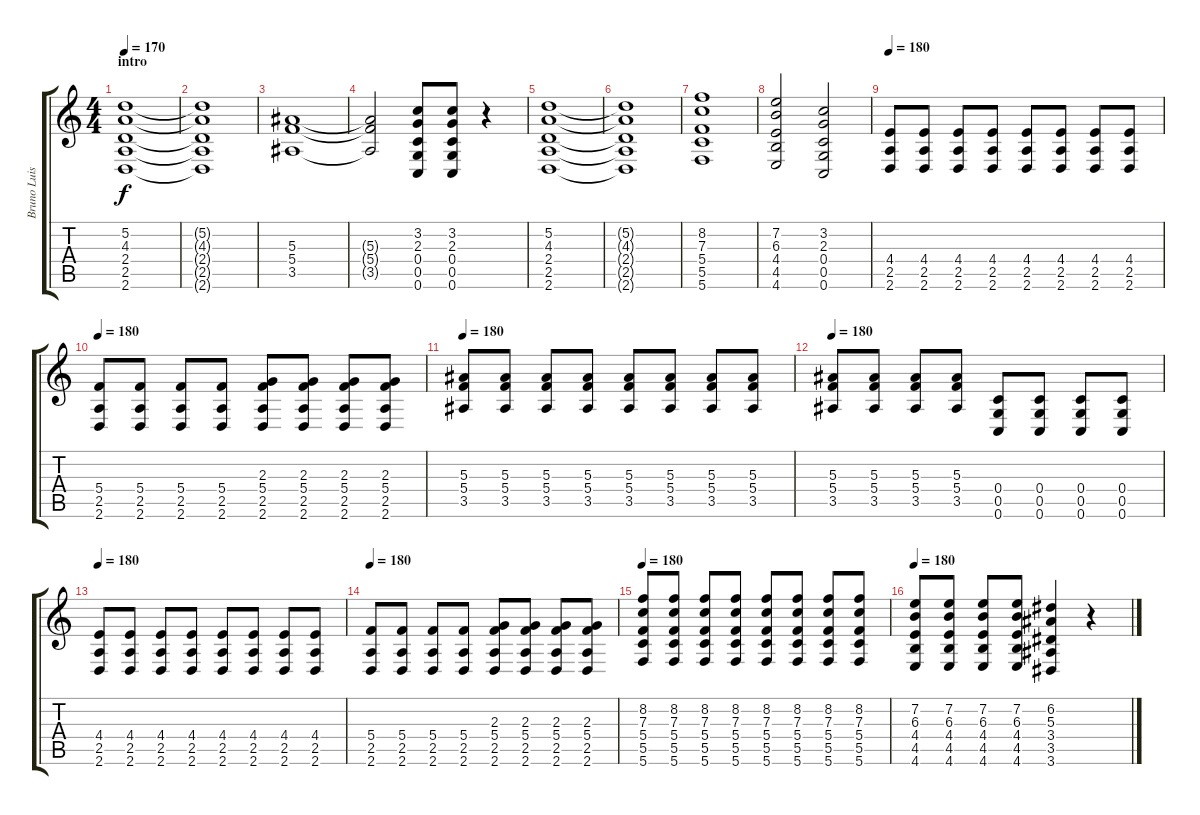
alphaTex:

\track ("Bruno Luis" "Bruno Luis") {instrument distortionguitar}
\staff {score tabs}
\tuning (D4 A3 F3 C3 G2 C2) {hide}
\ts (4 4)
\section ("" "intro")
\tempo 170
\clef g2
\ks c
(5.2 4.3 2.4 2.5 2.6).1{dy f instrument distortionguitar} |
(5.2{t} 4.3{t} 2.4{t} 2.5{t} 2.6{t}).1 |
(5.3 5.4 3.5).1 |
(5.3{t} 5.4{t} 3.5{t}).2 (3.2 2.3 0.4 0.5 0.6).8 (3.2 2.3 0.4 0.5 0.6).8 r.4 |
(5.2 4.3 2.4 2.5 2.6).1 |
(5.2{t} 4.3{t} 2.4{t} 2.5{t} 2.6{t}).1 |
(8.2 7.3 5.4 5.5 5.6).1 |
(7.2 6.3 4.4 4.5 4.6).2 (3.2 2.3 0.4 0.5 0.6).2 |
\tempo 180
(4.4 2.5 2.6).8 (4.4 2.5 2.6).8 (4.4 2.5 2.6).8 (4.4 2.5 2.6).8 (4.4 2.5 2.6).8 (4.4 2.5 2.6).8 (4.4 2.5 2.6).8 (4.4 2.5 2.6).8 |
\tempo 180
(5.4 2.5 2.6).8 (5.4 2.5 2.6).8 (5.4 2.5 2.6).8 (5.4 2.5 2.6).8 (2.3 5.4 2.5 2.6).8 (2.3 5.4 2.5 2.6).8 (2.3 5.4 2.5 2.6).8 (2.3 5.4 2.5 2.6).8 |
\tempo 180
(5.3 5.4 3.5).8 (5.3 5.4 3.5).8 (5.3 5.4 3.5).8 (5.3 5.4 3.5).8 (5.3 5.4 3.5).8 (5.3 5.4 3.5).8 (5.3 5.4 3.5).8 (5.3 5.4 3.5).8 |
\tempo 180
(5.3 5.4 3.5).8 (5.3 5.4 3.5).8 (5.3 5.4 3.5).8 (5.3 5.4 3.5).8 (0.4 0.5 0.6).8 (0.4 0.5 0.6).8 (0.4 0.5 0.6).8 (0.4 0.5 0.6).8 |
\tempo 180
(4.4 2.5 2.6).8 (4.4 2.5 2.6).8 (4.4 2.5 2.6).8 (4.4 2.5 2.6).8 (4.4 2.5 2.6).8 (4.4 2.5 2.6).8 (4.4 2.5 2.6).8 (4.4 2.5 2.6).8 |
\tempo 180
(5.4 2.5 2.6).8 (5.4 2.5 2.6).8 (5.4 2.5 2.6).8 (5.4 2.5 2.6).8 (2.3 5.4 2.5 2.6).8 (2.3 5.4 2.5 2.6).8 (2.3 5.4 2.5 2.6).8 (2.3 5.4 2.5 2.6).8 |
\tempo 180
(8.2 7.3 5.4 5.5 5.6).8 (8.2 7.3 5.4 5.5 5.6).8 (8.2 7.3 5.4 5.5 5.6).8 (8.2 7.3 5.4 5.5 5.6).8 (8.2 7.3 5.4 5.5 5.6).8 (8.2 7.3 5.4 5.5 5.6).8 (8.2 7.3 5.4 5.5 5.6).8 (8.2 7.3 5.4 5.5 5.6).8 |
\tempo 180
(7.2 6.3 4.4 4.5 4.6).8 (7.2 6.3 4.4 4.5 4.6).8 (7.2 6.3 4.4 4.5 4.6).8 (7.2 6.3 4.4 4.5 4.6).8 (6.2 5.3 3.4 3.5 3.6).4 r.4
